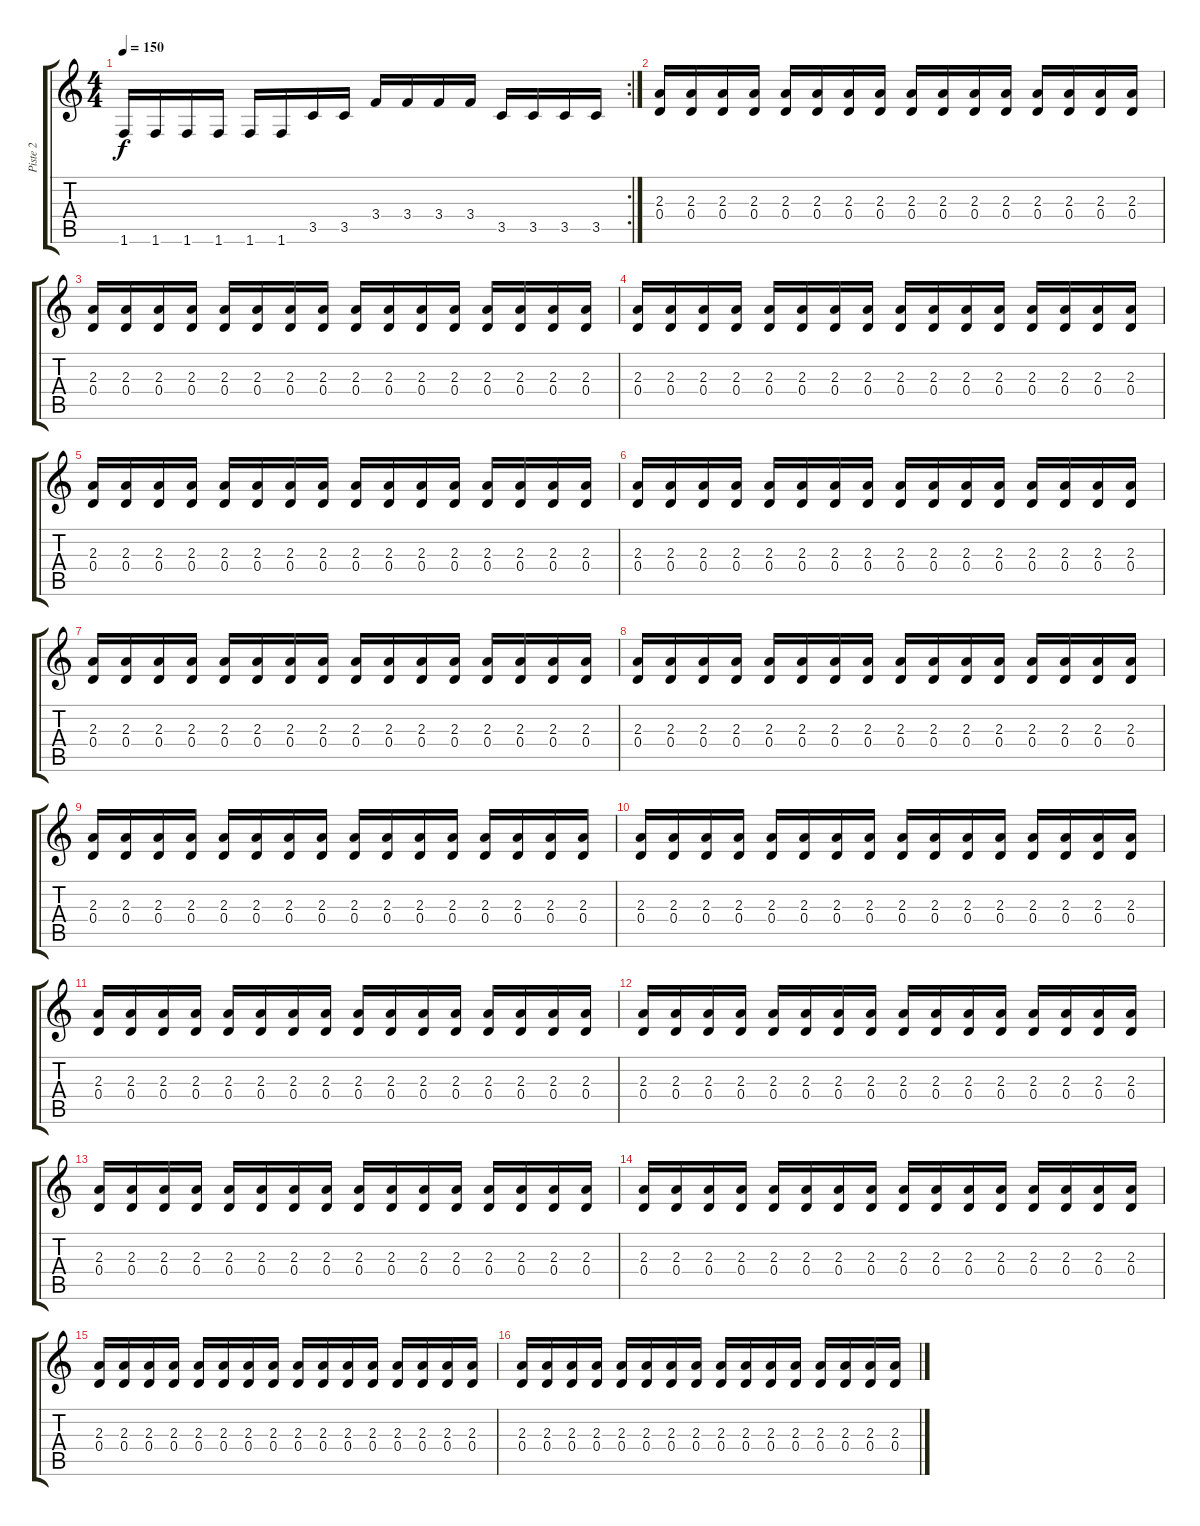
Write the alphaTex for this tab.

\track ("Piste 2" "Piste 2") {instrument overdrivenguitar}
\staff {score tabs}
\tuning (E4 B3 G3 D3 A2 E2) {hide}
\rc 2
\ts (4 4)
\tempo 150
\clef g2
\ks c
1.6.16{dy f} 1.6.16 1.6.16 1.6.16 1.6.16 1.6.16 3.5.16 3.5.16 3.4.16 3.4.16 3.4.16 3.4.16 3.5.16 3.5.16 3.5.16 3.5.16 |
(2.3 0.4).16 (2.3 0.4).16 (2.3 0.4).16 (2.3 0.4).16 (2.3 0.4).16 (2.3 0.4).16 (2.3 0.4).16 (2.3 0.4).16 (2.3 0.4).16 (2.3 0.4).16 (2.3 0.4).16 (2.3 0.4).16 (2.3 0.4).16 (2.3 0.4).16 (2.3 0.4).16 (2.3 0.4).16 |
(2.3 0.4).16 (2.3 0.4).16 (2.3 0.4).16 (2.3 0.4).16 (2.3 0.4).16 (2.3 0.4).16 (2.3 0.4).16 (2.3 0.4).16 (2.3 0.4).16 (2.3 0.4).16 (2.3 0.4).16 (2.3 0.4).16 (2.3 0.4).16 (2.3 0.4).16 (2.3 0.4).16 (2.3 0.4).16 |
(2.3 0.4).16 (2.3 0.4).16 (2.3 0.4).16 (2.3 0.4).16 (2.3 0.4).16 (2.3 0.4).16 (2.3 0.4).16 (2.3 0.4).16 (2.3 0.4).16 (2.3 0.4).16 (2.3 0.4).16 (2.3 0.4).16 (2.3 0.4).16 (2.3 0.4).16 (2.3 0.4).16 (2.3 0.4).16 |
(2.3 0.4).16 (2.3 0.4).16 (2.3 0.4).16 (2.3 0.4).16 (2.3 0.4).16 (2.3 0.4).16 (2.3 0.4).16 (2.3 0.4).16 (2.3 0.4).16 (2.3 0.4).16 (2.3 0.4).16 (2.3 0.4).16 (2.3 0.4).16 (2.3 0.4).16 (2.3 0.4).16 (2.3 0.4).16 |
(2.3 0.4).16 (2.3 0.4).16 (2.3 0.4).16 (2.3 0.4).16 (2.3 0.4).16 (2.3 0.4).16 (2.3 0.4).16 (2.3 0.4).16 (2.3 0.4).16 (2.3 0.4).16 (2.3 0.4).16 (2.3 0.4).16 (2.3 0.4).16 (2.3 0.4).16 (2.3 0.4).16 (2.3 0.4).16 |
(2.3 0.4).16 (2.3 0.4).16 (2.3 0.4).16 (2.3 0.4).16 (2.3 0.4).16 (2.3 0.4).16 (2.3 0.4).16 (2.3 0.4).16 (2.3 0.4).16 (2.3 0.4).16 (2.3 0.4).16 (2.3 0.4).16 (2.3 0.4).16 (2.3 0.4).16 (2.3 0.4).16 (2.3 0.4).16 |
(2.3 0.4).16 (2.3 0.4).16 (2.3 0.4).16 (2.3 0.4).16 (2.3 0.4).16 (2.3 0.4).16 (2.3 0.4).16 (2.3 0.4).16 (2.3 0.4).16 (2.3 0.4).16 (2.3 0.4).16 (2.3 0.4).16 (2.3 0.4).16 (2.3 0.4).16 (2.3 0.4).16 (2.3 0.4).16 |
(2.3 0.4).16 (2.3 0.4).16 (2.3 0.4).16 (2.3 0.4).16 (2.3 0.4).16 (2.3 0.4).16 (2.3 0.4).16 (2.3 0.4).16 (2.3 0.4).16 (2.3 0.4).16 (2.3 0.4).16 (2.3 0.4).16 (2.3 0.4).16 (2.3 0.4).16 (2.3 0.4).16 (2.3 0.4).16 |
(2.3 0.4).16 (2.3 0.4).16 (2.3 0.4).16 (2.3 0.4).16 (2.3 0.4).16 (2.3 0.4).16 (2.3 0.4).16 (2.3 0.4).16 (2.3 0.4).16 (2.3 0.4).16 (2.3 0.4).16 (2.3 0.4).16 (2.3 0.4).16 (2.3 0.4).16 (2.3 0.4).16 (2.3 0.4).16 |
(2.3 0.4).16 (2.3 0.4).16 (2.3 0.4).16 (2.3 0.4).16 (2.3 0.4).16 (2.3 0.4).16 (2.3 0.4).16 (2.3 0.4).16 (2.3 0.4).16 (2.3 0.4).16 (2.3 0.4).16 (2.3 0.4).16 (2.3 0.4).16 (2.3 0.4).16 (2.3 0.4).16 (2.3 0.4).16 |
(2.3 0.4).16 (2.3 0.4).16 (2.3 0.4).16 (2.3 0.4).16 (2.3 0.4).16 (2.3 0.4).16 (2.3 0.4).16 (2.3 0.4).16 (2.3 0.4).16 (2.3 0.4).16 (2.3 0.4).16 (2.3 0.4).16 (2.3 0.4).16 (2.3 0.4).16 (2.3 0.4).16 (2.3 0.4).16 |
(2.3 0.4).16 (2.3 0.4).16 (2.3 0.4).16 (2.3 0.4).16 (2.3 0.4).16 (2.3 0.4).16 (2.3 0.4).16 (2.3 0.4).16 (2.3 0.4).16 (2.3 0.4).16 (2.3 0.4).16 (2.3 0.4).16 (2.3 0.4).16 (2.3 0.4).16 (2.3 0.4).16 (2.3 0.4).16 |
(2.3 0.4).16 (2.3 0.4).16 (2.3 0.4).16 (2.3 0.4).16 (2.3 0.4).16 (2.3 0.4).16 (2.3 0.4).16 (2.3 0.4).16 (2.3 0.4).16 (2.3 0.4).16 (2.3 0.4).16 (2.3 0.4).16 (2.3 0.4).16 (2.3 0.4).16 (2.3 0.4).16 (2.3 0.4).16 |
(2.3 0.4).16 (2.3 0.4).16 (2.3 0.4).16 (2.3 0.4).16 (2.3 0.4).16 (2.3 0.4).16 (2.3 0.4).16 (2.3 0.4).16 (2.3 0.4).16 (2.3 0.4).16 (2.3 0.4).16 (2.3 0.4).16 (2.3 0.4).16 (2.3 0.4).16 (2.3 0.4).16 (2.3 0.4).16 |
(2.3 0.4).16 (2.3 0.4).16 (2.3 0.4).16 (2.3 0.4).16 (2.3 0.4).16 (2.3 0.4).16 (2.3 0.4).16 (2.3 0.4).16 (2.3 0.4).16 (2.3 0.4).16 (2.3 0.4).16 (2.3 0.4).16 (2.3 0.4).16 (2.3 0.4).16 (2.3 0.4).16 (2.3 0.4).16
